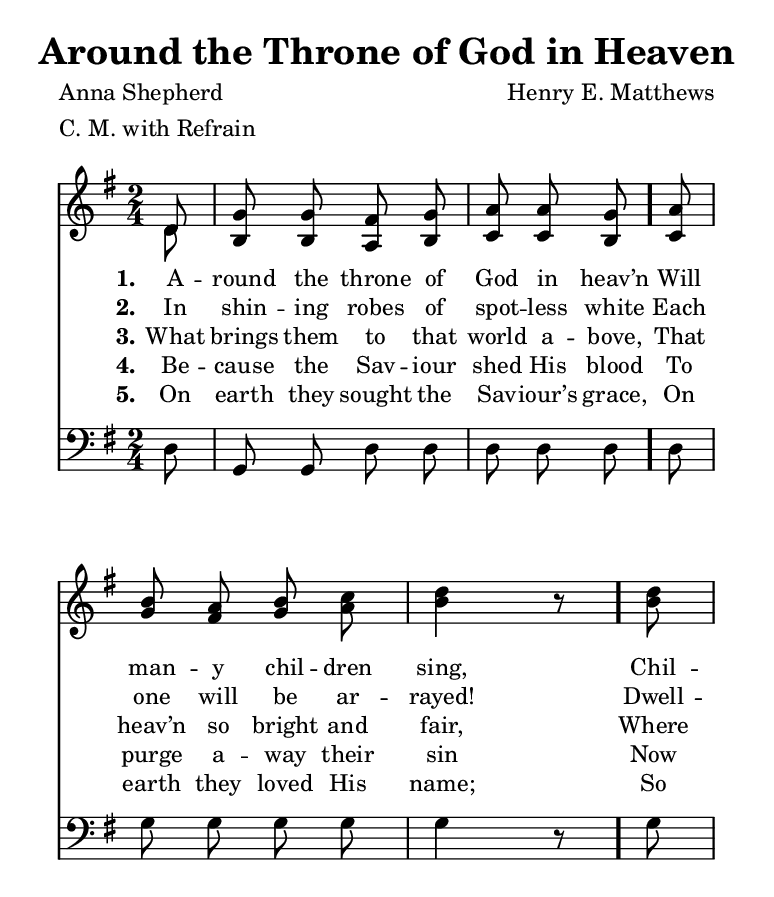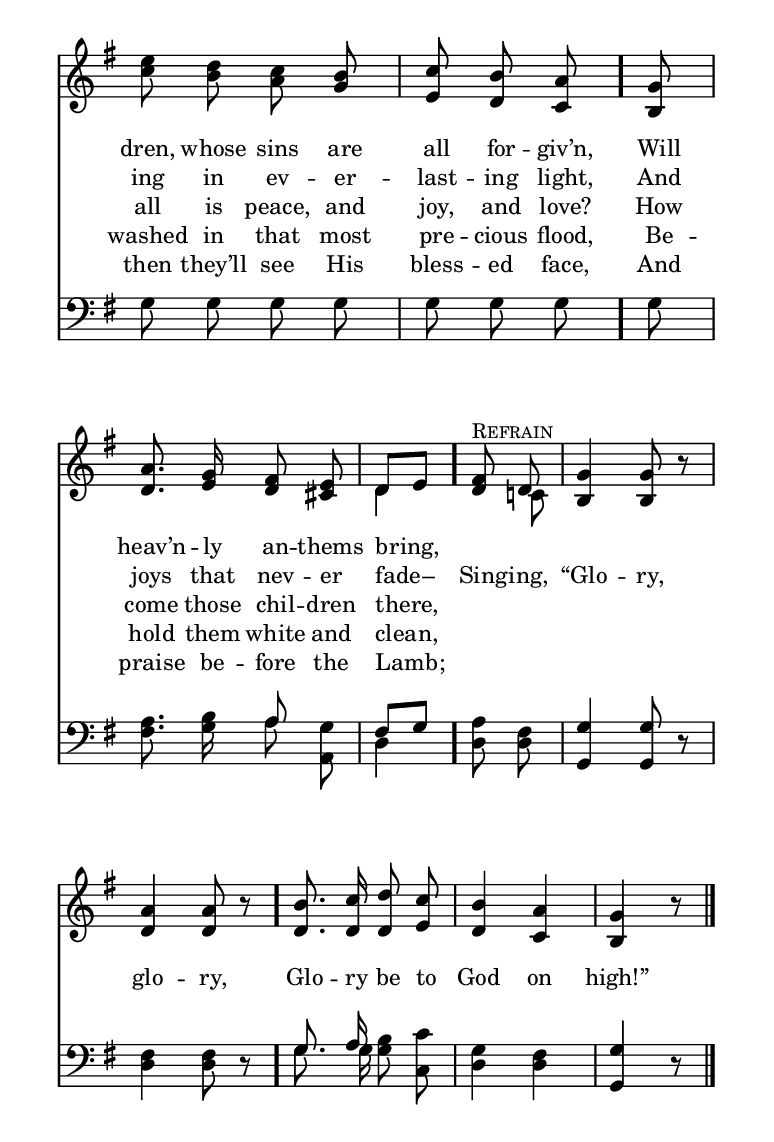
\include "common/global.ily"
\paper {
  \include "common/paper.ily"
  ragged-bottom = ##t
  system-system-spacing.padding = 8
}

\header{
  %children
  hymnnumber = "294"
  title = "Around the Throne of God in Heaven"
  tunename = ""
  meter = "C. M. with Refrain"
  poet = "Anna Shepherd"
  composer = "Henry E. Matthews"
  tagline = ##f
}

global = {
  \include "common/overrides.ily"
  \override Staff.TimeSignature.style = #'numbered
  \time 2/4
  \override Score.MetronomeMark.transparent = ##t % hide all fermata changes too
  \tempo 8=130
  \key g \major
  \partial 8
  \autoBeamOff
}

notesSoprano = {
\global
\relative c' {

  d8 | g g fis g | a a g
  a8 | b a b c | d4 r8 \eogbreak
  d8 | e d c b | c b a
  g8 | a8. g16 fis8 e | d8[ e] \eogbreak

  << s^\markup { \small \caps "Refrain" }
  { fis8 d | g4 g8 r | a4 a8 r } >>
  b8. c16 d8 c | b4 a | g r8

  \bar "|."

}
}

notesAlto = {
\global
\relative e' {

  d8 | b b a b | c c b
  c8 | g' fis g a | b4 r8
  b8 | c b a g | e d c
  b8 | d8. e16 d8 cis8 | d4

  d8 c! | b4 b8 r | d4 d8 r
  d8. d16 d8 e | d4 c | b r8

}
}

notesTenor = {
\global
\relative a {

  r8 | R1*1/2 | r4.
  r8 | R1*1/2 | r4.
  r8 | R1*1/2 | r4.
  r8 | a8. b16 a8 g | fis8[ g]

  a8 fis | g4 g8 r | fis4 fis8 r
  g8. a16 b8 c | g4 fis | g4 r8

}
}

notesBass = {
\global
\relative f {

  d8 | g, g d' d | d d d
  d8 | g g g g | g4 r8
  g8 | g g g g | g g g
  g8 | fis8. g16 a8 a, | d4

  d8 d | g,4 g8 r | d'4 d8 r
  g8. g16 g8 c, | d4 d | g,4 r8

}
}

Refrain = \lyricmode {

Sing -- ing, “Glo -- ry, glo -- ry, \bar "."
Glo -- ry be to God on high!” \bar "."

}

wordsA = \lyricmode {
\set stanza = "1."

A -- round the throne of God in heav’n \bar "."
Will man -- y chil -- dren sing, \bar "."
Chil -- dren, whose sins are all for -- giv’n, \bar "."
Will heav’n -- ly an -- thems bring, \bar "."

}

wordsB = \lyricmode {
\set stanza = "2."

In shin -- ing robes of spot -- less white
Each one will be ar -- rayed!
Dwell -- ing in ev -- er -- last -- ing light,
And joys that nev -- er fade–

\Refrain

}

wordsC = \lyricmode {
\set stanza = "3."

What brings them to that world a -- bove,
That heav’n so bright and fair,
Where all is peace, and joy, and love?
How come those chil -- dren there,

}

wordsD = \lyricmode {
\set stanza = "4."

Be -- cause the Sav -- iour shed His blood
To purge a -- way their sin
Now washed in that most pre -- cious flood,
Be -- hold them white and clean,

}

wordsE = \lyricmode {
\set stanza = "5."

On earth they sought the Sav -- iour’s grace,
On earth they loved His name;
So then they’ll see His bless -- ed face,
And praise be -- fore the Lamb;

}

\score {
  \context ChoirStaff <<
    \context Staff = upper <<
      \set Staff.autoBeaming = ##f
      \set ChoirStaff.systemStartDelimiter = #'SystemStartBar
      \set ChoirStaff.printPartCombineTexts = ##f
      \partcombine #'(2 . 9) \notesSoprano \notesAlto
      \context NullVoice = sopranos { \voiceOne << \notesSoprano >> }
      \context NullVoice = altos { \voiceTwo << \notesAlto >> }
      \context Lyrics = one   \lyricsto sopranos \wordsA
      \context Lyrics = two   \lyricsto sopranos \wordsB
      \context Lyrics = three \lyricsto sopranos \wordsC
      \context Lyrics = four  \lyricsto sopranos \wordsD
      \context Lyrics = five  \lyricsto sopranos \wordsE
    >>
    \context Staff = men <<
      \set Staff.autoBeaming = ##f
      \clef bass
      \set ChoirStaff.printPartCombineTexts = ##f
      \partcombine #'(2 . 9) \notesTenor \notesBass
      \context NullVoice = tenors { \voiceOne << \notesTenor >> }
      \context NullVoice = basses { \voiceTwo << \notesBass >> }
    >>
  >>
  \layout {
    \include "common/layout.ily"
  }
  \midi{
    \include "common/midi.ily"
  }
}

\version "2.19.49"  % necessary for upgrading to future LilyPond versions.

% vi:set et ts=2 sw=2 ai nocindent syntax=lilypond:
